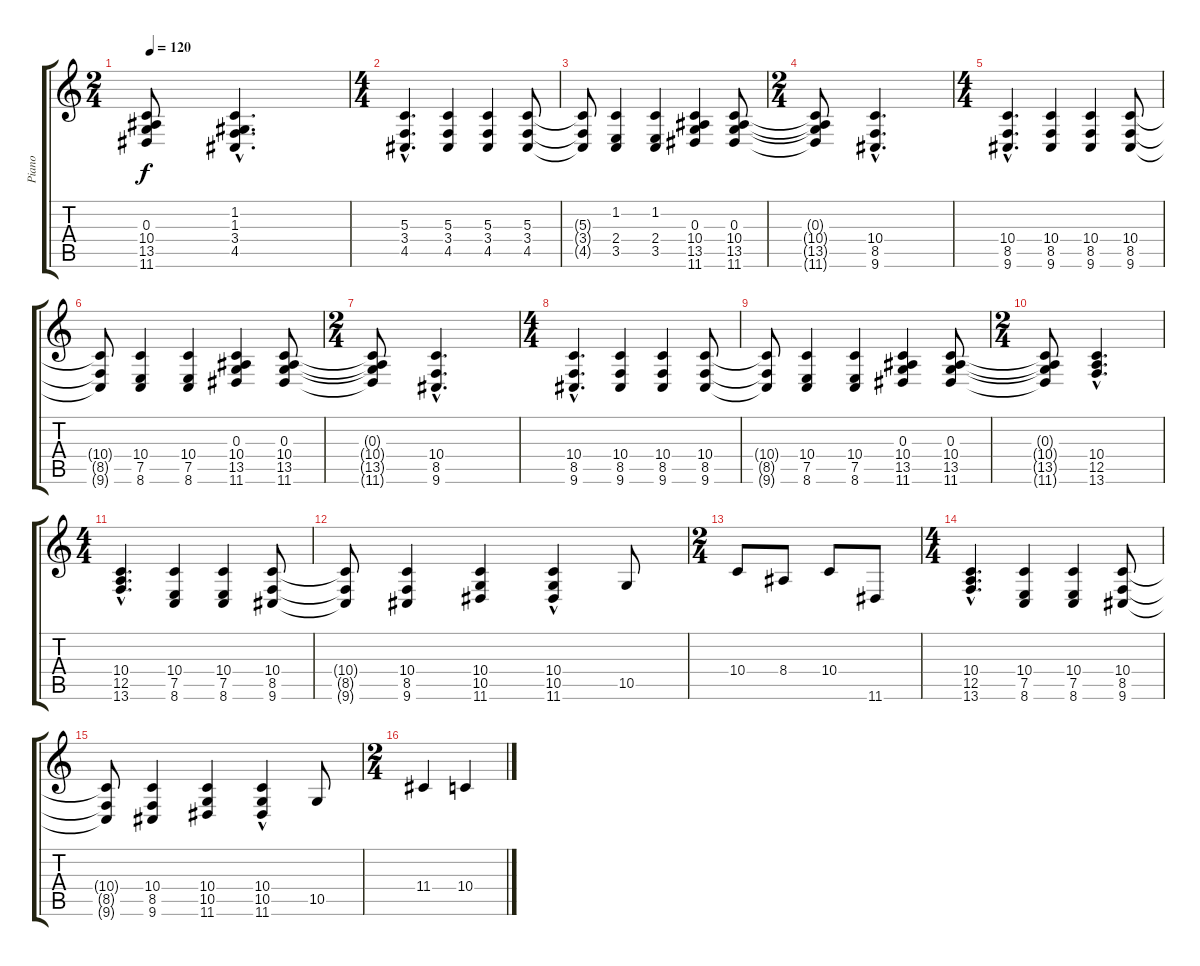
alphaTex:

\track ("Piano" "Piano") {instrument brightacousticpiano}
\staff {score tabs}
\tuning (E4 B3 G3 D3 A2 E2) {hide}
\ts (2 4)
\tempo 120
\clef g2
\ks c
(0.3{t} 10.4{t} 13.5{t} 11.6{t}).8{dy f} (1.2{hac} 1.3{hac} 3.4{hac} 4.5{hac}).4{d} |
\ts (4 4)
(5.3{hac} 3.4{hac} 4.5{hac}).4{d} (5.3 3.4 4.5).4 (5.3 3.4 4.5).4 (5.3 3.4 4.5).8 |
(5.3{t} 3.4{t} 4.5{t}).8 (1.2 2.4 3.5).4 (1.2 2.4 3.5).4 (0.3 10.4 13.5 11.6).4 (0.3 10.4 13.5 11.6).8 |
\ts (2 4)
(0.3{t} 10.4{t} 13.5{t} 11.6{t}).8 (10.4{hac} 8.5{hac} 9.6{hac}).4{d} |
\ts (4 4)
(10.4{hac} 8.5{hac} 9.6{hac}).4{d} (10.4 8.5 9.6).4 (10.4 8.5 9.6).4 (10.4 8.5 9.6).8 |
(10.4{t} 8.5{t} 9.6{t}).8 (10.4 7.5 8.6).4 (10.4 7.5 8.6).4 (0.3 10.4 13.5 11.6).4 (0.3 10.4 13.5 11.6).8 |
\ts (2 4)
(0.3{t} 10.4{t} 13.5{t} 11.6{t}).8 (10.4{hac} 8.5{hac} 9.6{hac}).4{d} |
\ts (4 4)
(10.4{hac} 8.5{hac} 9.6{hac}).4{d} (10.4 8.5 9.6).4 (10.4 8.5 9.6).4 (10.4 8.5 9.6).8 |
(10.4{t} 8.5{t} 9.6{t}).8 (10.4 7.5 8.6).4 (10.4 7.5 8.6).4 (0.3 10.4 13.5 11.6).4 (0.3 10.4 13.5 11.6).8 |
\ts (2 4)
(0.3{t} 10.4{t} 13.5{t} 11.6{t}).8 (10.4{hac} 12.5{hac} 13.6{hac}).4{d} |
\ts (4 4)
(10.4{hac} 12.5{hac} 13.6{hac}).4{d} (10.4 7.5 8.6).4 (10.4 7.5 8.6).4 (10.4 8.5 9.6).8 |
(10.4{t} 8.5{t} 9.6{t}).8 (10.4 8.5 9.6).4 (10.4 10.5 11.6).4 (10.4{hac} 10.5 11.6).4 10.5.8 |
\ts (2 4)
10.4.8 8.4.8 10.4.8 11.6.8 |
\ts (4 4)
(10.4{hac} 12.5{hac} 13.6{hac}).4{d} (10.4 7.5 8.6).4 (10.4 7.5 8.6).4 (10.4 8.5 9.6).8 |
(10.4{t} 8.5{t} 9.6{t}).8 (10.4 8.5 9.6).4 (10.4 10.5 11.6).4 (10.4{hac} 10.5 11.6).4 10.5.8 |
\ts (2 4)
11.4.4 10.4.4
